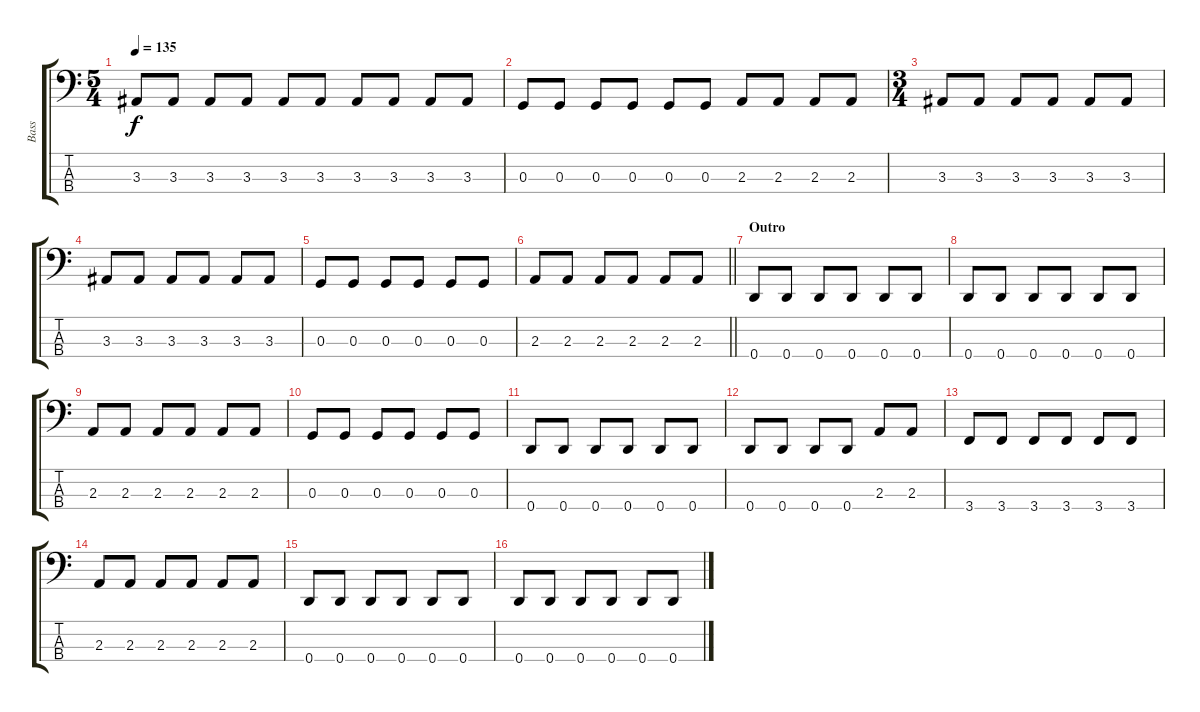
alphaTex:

\track ("Bass" "Bass") {instrument electricbasspick}
\staff {score tabs}
\tuning (F2 C2 G1 D1) {hide}
\ts (5 4)
\tempo 135
\clef f4
\ks c
3.3.8{dy f} 3.3.8 3.3.8 3.3.8 3.3.8 3.3.8 3.3.8 3.3.8 3.3.8 3.3.8 |
0.3.8 0.3.8 0.3.8 0.3.8 0.3.8 0.3.8 2.3.8 2.3.8 2.3.8 2.3.8 |
\ts (3 4)
3.3.8 3.3.8 3.3.8 3.3.8 3.3.8 3.3.8 |
3.3.8 3.3.8 3.3.8 3.3.8 3.3.8 3.3.8 |
0.3.8 0.3.8 0.3.8 0.3.8 0.3.8 0.3.8 |
\barLineRight lightlight
2.3.8 2.3.8 2.3.8 2.3.8 2.3.8 2.3.8 |
\section ("" "Outro")
0.4.8 0.4.8 0.4.8 0.4.8 0.4.8 0.4.8 |
0.4.8 0.4.8 0.4.8 0.4.8 0.4.8 0.4.8 |
2.3.8 2.3.8 2.3.8 2.3.8 2.3.8 2.3.8 |
0.3.8 0.3.8 0.3.8 0.3.8 0.3.8 0.3.8 |
0.4.8 0.4.8 0.4.8 0.4.8 0.4.8 0.4.8 |
0.4.8 0.4.8 0.4.8 0.4.8 2.3.8 2.3.8 |
3.4.8 3.4.8 3.4.8 3.4.8 3.4.8 3.4.8 |
2.3.8 2.3.8 2.3.8 2.3.8 2.3.8 2.3.8 |
0.4.8 0.4.8 0.4.8 0.4.8 0.4.8 0.4.8 |
0.4.8 0.4.8 0.4.8 0.4.8 0.4.8 0.4.8
